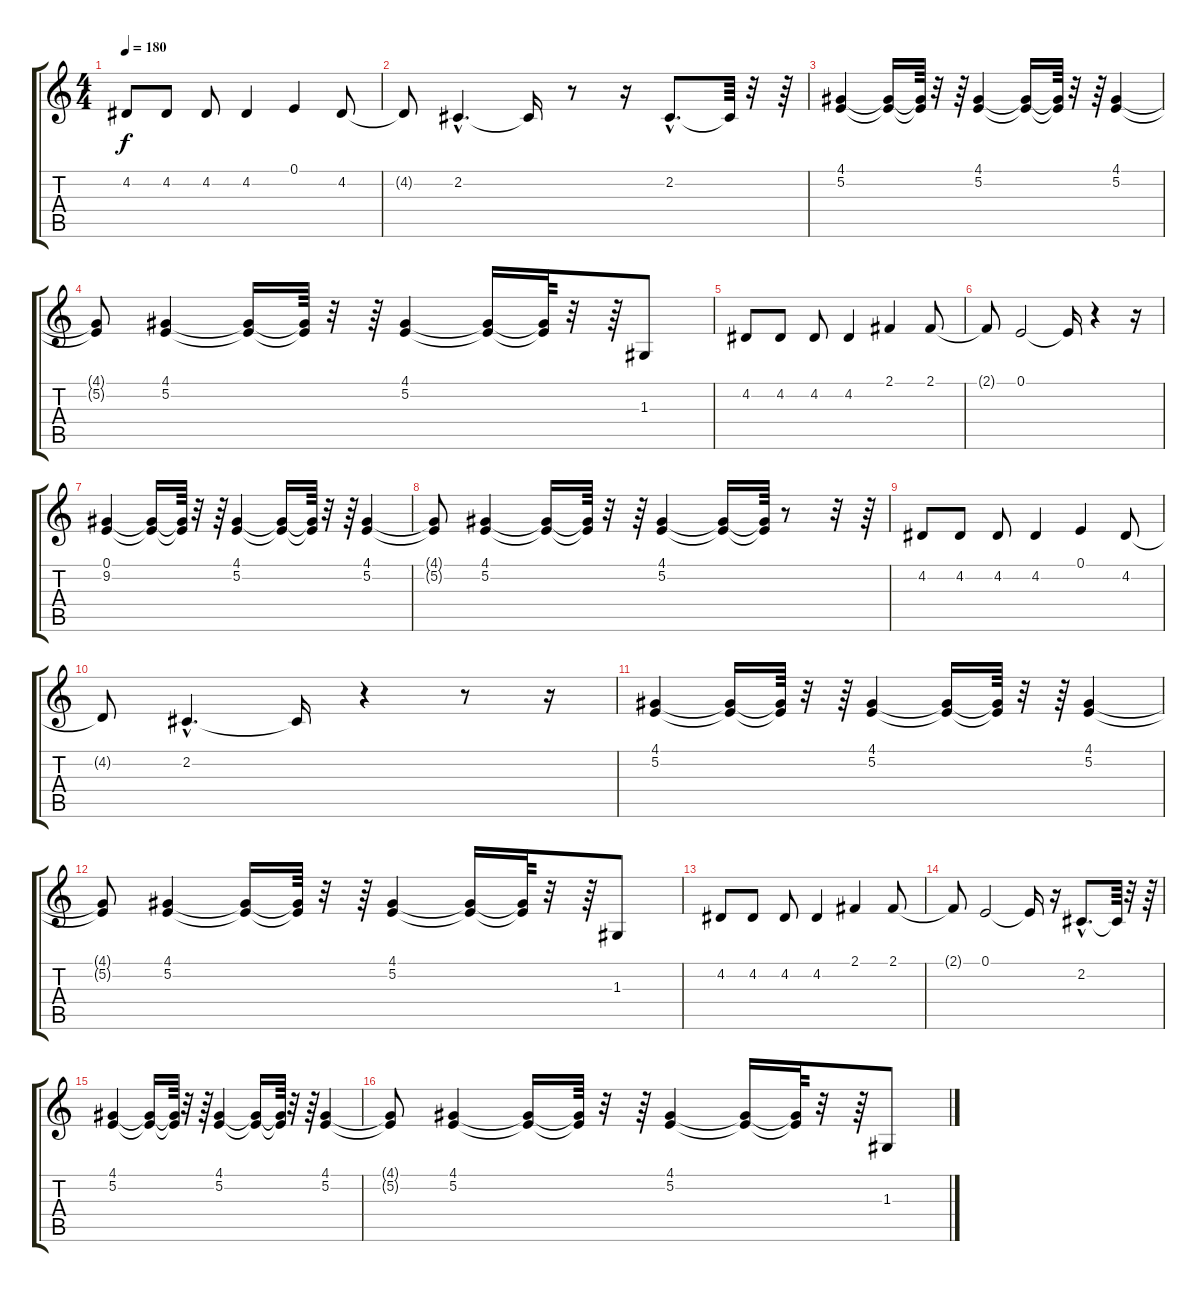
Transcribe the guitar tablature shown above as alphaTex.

\track "" {instrument trumpet}
\staff {score tabs}
\tuning (E4 B3 G3 D3 A2 E2) {hide}
\ts (4 4)
\tempo 180
\clef g2
\ks c
4.2.8{dy f} 4.2.8 4.2.8 4.2.4 0.1.4 4.2.8 |
4.2{t}.8 2.2{hac}.4{d} 2.2{t}.16 r.8 r.16 2.2{hac}.8{d} 2.2{t}.64 r.32 r.64 |
(4.1 5.2).4 (4.1{t} 5.2{t}).16 (4.1{t} 5.2{t}).64 r.32 r.64 (4.1 5.2).4 (4.1{t} 5.2{t}).16 (4.1{t} 5.2{t}).64 r.32 r.64 (4.1 5.2).4 |
(4.1{t} 5.2{t}).8 (4.1 5.2).4 (4.1{t} 5.2{t}).16 (4.1{t} 5.2{t}).64 r.32 r.64 (4.1 5.2).4 (4.1{t} 5.2{t}).16 (4.1{t} 5.2{t}).64 r.32 r.64 1.3.8 |
4.2.8 4.2.8 4.2.8 4.2.4 2.1.4 2.1.8 |
2.1{t}.8 0.1.2 0.1{t}.16 r.4 r.16 |
(0.1 9.2).4 (0.1{t} 9.2{t}).16 (0.1{t} 9.2{t}).64 r.32 r.64 (4.1 5.2).4 (4.1{t} 5.2{t}).16 (4.1{t} 5.2{t}).64 r.32 r.64 (4.1 5.2).4 |
(4.1{t} 5.2{t}).8 (4.1 5.2).4 (4.1{t} 5.2{t}).16 (4.1{t} 5.2{t}).64 r.32 r.64 (4.1 5.2).4 (4.1{t} 5.2{t}).16 (4.1{t} 5.2{t}).64 r.8 r.32 r.64 |
4.2.8 4.2.8 4.2.8 4.2.4 0.1.4 4.2.8 |
4.2{t}.8 2.2{hac}.4{d} 2.2{t}.16 r.4 r.8 r.16 |
(4.1 5.2).4 (4.1{t} 5.2{t}).16 (4.1{t} 5.2{t}).64 r.32 r.64 (4.1 5.2).4 (4.1{t} 5.2{t}).16 (4.1{t} 5.2{t}).64 r.32 r.64 (4.1 5.2).4 |
(4.1{t} 5.2{t}).8 (4.1 5.2).4 (4.1{t} 5.2{t}).16 (4.1{t} 5.2{t}).64 r.32 r.64 (4.1 5.2).4 (4.1{t} 5.2{t}).16 (4.1{t} 5.2{t}).64 r.32 r.64 1.3.8 |
4.2.8 4.2.8 4.2.8 4.2.4 2.1.4 2.1.8 |
2.1{t}.8 0.1.2 0.1{t}.16 r.16 2.2{hac}.8{d} 2.2{t}.64 r.32 r.64 |
(4.1 5.2).4 (4.1{t} 5.2{t}).16 (4.1{t} 5.2{t}).64 r.32 r.64 (4.1 5.2).4 (4.1{t} 5.2{t}).16 (4.1{t} 5.2{t}).64 r.32 r.64 (4.1 5.2).4 |
(4.1{t} 5.2{t}).8 (4.1 5.2).4 (4.1{t} 5.2{t}).16 (4.1{t} 5.2{t}).64 r.32 r.64 (4.1 5.2).4 (4.1{t} 5.2{t}).16 (4.1{t} 5.2{t}).64 r.32 r.64 1.3.8
